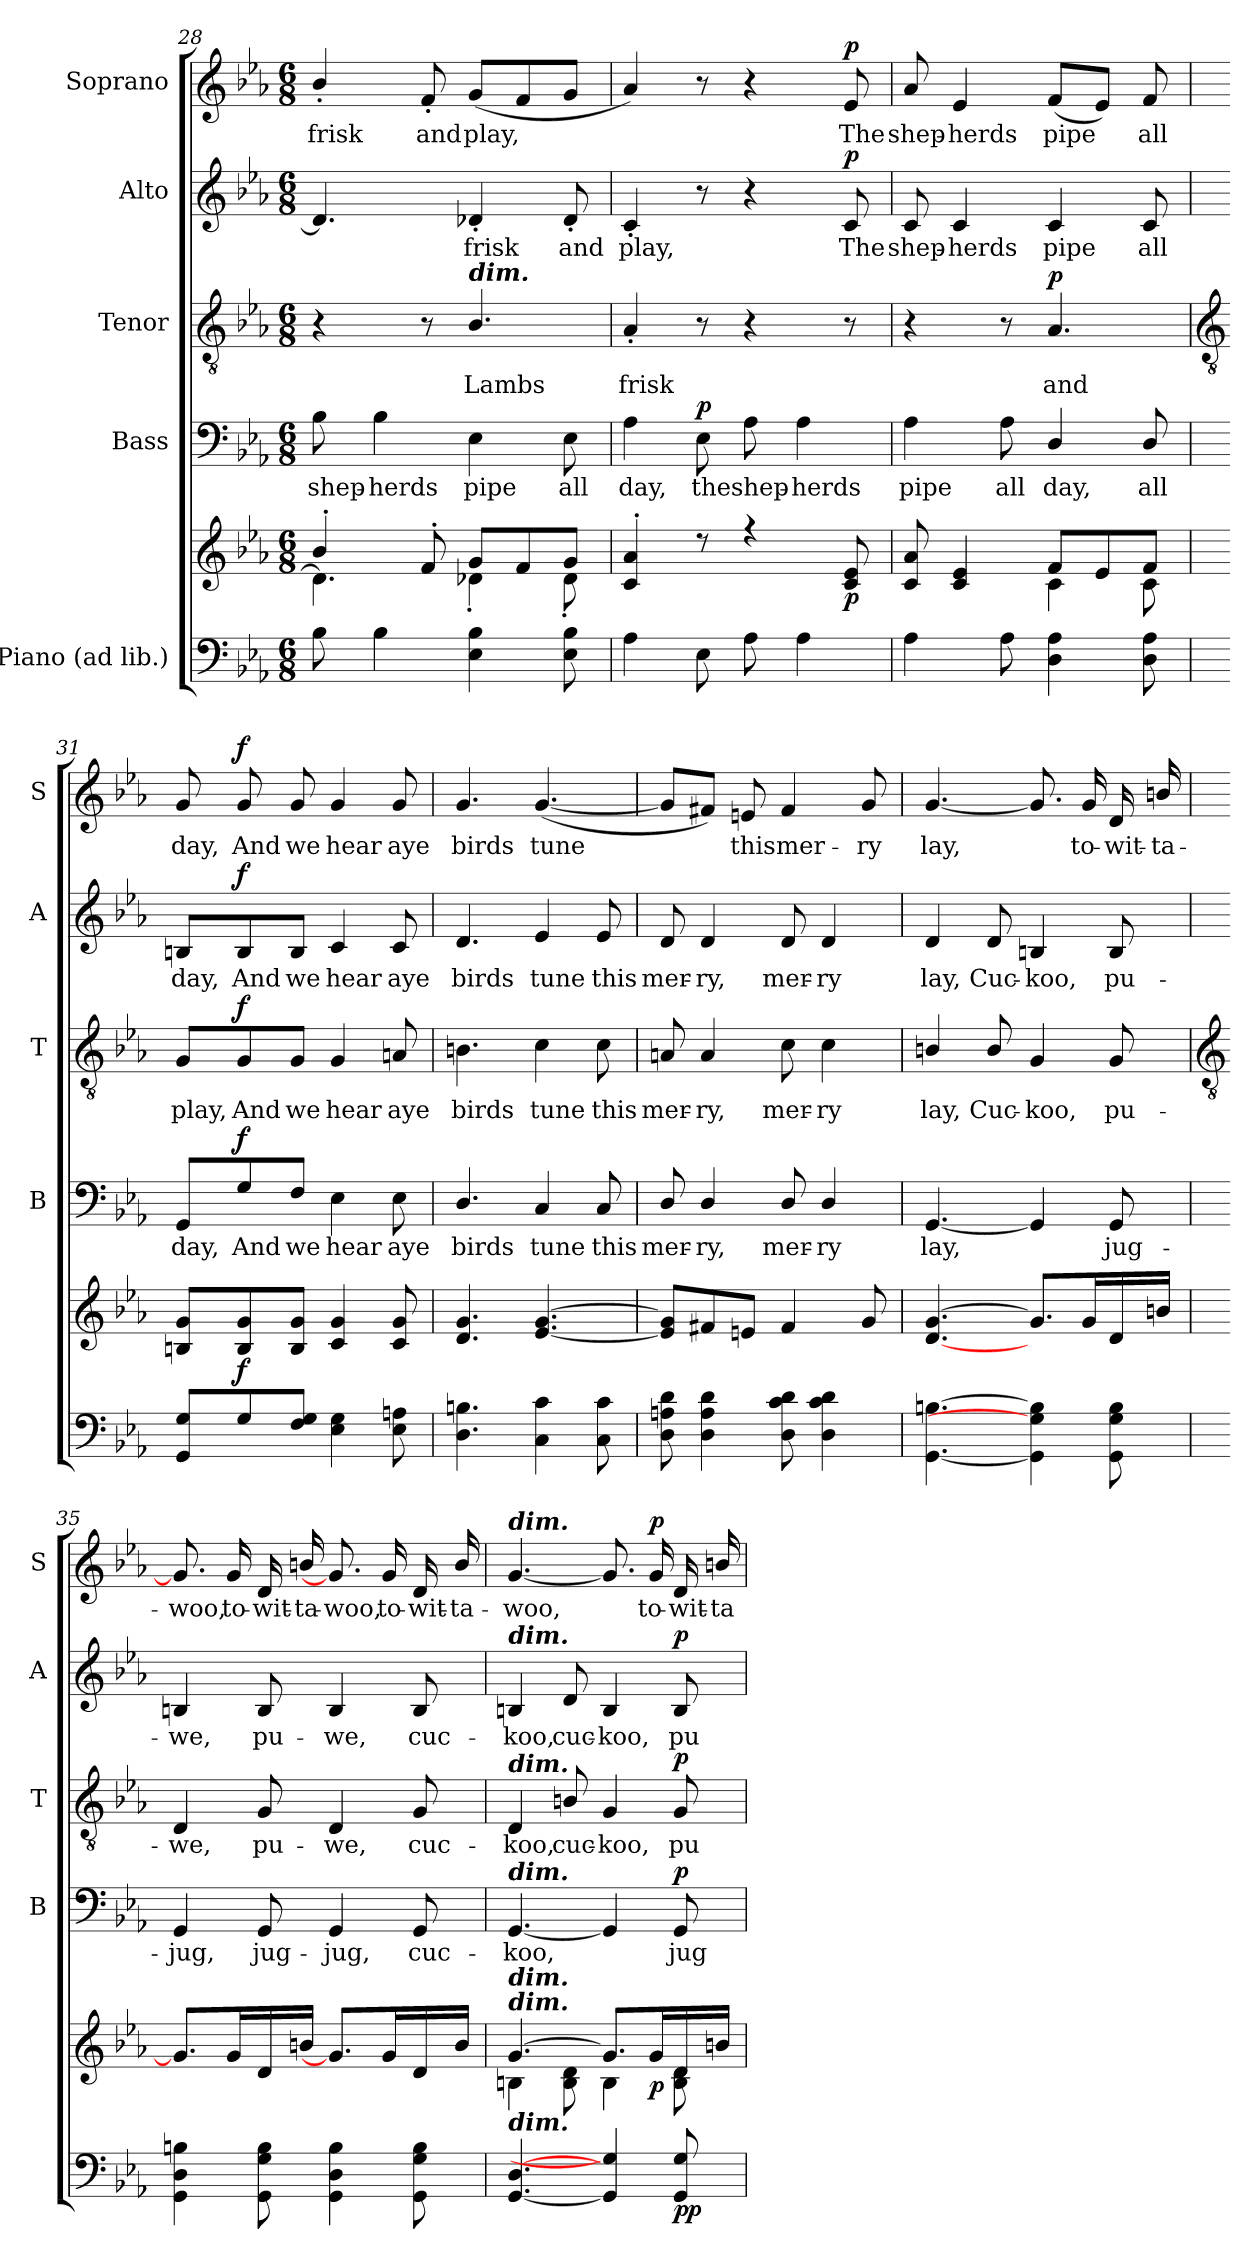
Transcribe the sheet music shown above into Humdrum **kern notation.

**kern	**kern	**dynam	**kern	**text	**dynam	**kern	**text	**dynam	**kern	**text	**dynam	**kern	**text	**dynam
*part5	*part5	*part5	*part4	*part4	*part4	*part3	*part3	*part3	*part2	*part2	*part2	*part1	*part1	*part1
*staff6	*staff5	*staff5/6	*staff4	*staff4	*staff4	*staff3	*staff3	*staff3	*staff2	*staff2	*staff2	*staff1	*staff1	*staff1
*I"Piano (ad lib.)	*	*	*I"Bass	*	*	*I"Tenor	*	*	*I"Alto	*	*	*I"Soprano	*	*
*	*	*	*I'B	*	*	*I'T	*	*	*I'A	*	*	*I'S	*	*
*clefF4	*clefG2	*	*clefF4	*	*	*clefGv2	*	*	*clefG2	*	*	*clefG2	*	*
*k[b-e-a-]	*k[b-e-a-]	*	*k[b-e-a-]	*	*	*k[b-e-a-]	*	*	*k[b-e-a-]	*	*	*k[b-e-a-]	*	*
*E-:	*E-:	*	*E-:	*	*	*E-:	*	*	*E-:	*	*	*E-:	*	*
*M6/8	*M6/8	*	*M6/8	*	*	*M6/8	*	*	*M6/8	*	*	*M6/8	*	*
=28	=28	=28	=28	=28	=28	=28	=28	=28	=28	=28	=28	=28	=28	=28
*	*^	*	*	*	*	*	*	*	*	*	*	*	*	*
!	!	!	!	!	!LO:LY:b	!	!	!	!	!	!	!	!	!LO:LY:b	!
8B-	4b-'/	4.d\]	.	8B-	shep-	.	4r	.	.	4.d]	.	.	4b-'/	frisk	.
!	!	!	!	!	!LO:LY:b	!	!	!	!	!	!	!	!	!	!
4B-	.	.	.	4B-	-herds	.	.	.	.	.	.	.	.	.	.
!	!	!	!	!	!	!	!	!	!	!	!	!	!	!LO:LY:b	!
.	8f'/	.	.	.	.	.	8r	.	.	.	.	.	8f'	and	.
!	!	!	!	!	!	!	!LO:TX:a:Bi:t=dim.	!	!	!	!	!	!	!	!
!	!	!	!	!	!LO:LY:b	!	!	!LO:LY:b	!	!	!LO:LY:b	!	!	!LO:LY:b	!
4E- 4B-	8g/L	4d-X'\	.	4E-	pipe	.	4.B-/	Lambs	.	4d-X'	frisk	.	(<8gL	play,	.
.	8f/	.	.	.	.	.	.	.	.	.	.	.	8f	.	.
!	!	!	!	!	!LO:LY:b	!	!	!	!	!	!LO:LY:b	!	!	!	!
8E- 8B-	8g/J	8d-'\	.	8E-	all	.	.	.	.	8d-'	and	.	8gJ	.	.
=29	=29	=29	=29	=29	=29	=29	=29	=29	=29	=29	=29	=29	=29	=29	=29
!	!	!	!	!	!LO:LY:b	!	!	!LO:LY:b	!	!	!LO:LY:b	!	!	!	!
4A-	4c/' 4a-/'	2.ryy	.	4A-	day,	.	4A-'	frisk	.	4c'	play,	.	4a-)	.	.
!	!	!	!	!	!LO:LY:b	!LO:DY:b	!	!	!	!	!	!	!	!	!
8E-	8r	.	.	8E-	the	p	8r	.	.	8r	.	.	8r	.	.
!	!	!	!	!	!LO:LY:b	!	!	!	!	!	!	!	!	!	!
8A-	4r	.	.	8A-	shep-	.	4r	.	.	4r	.	.	4r	.	.
!	!	!	!	!	!LO:LY:b	!	!	!	!	!	!	!	!	!	!
4A-	.	.	.	4A-	-herds	.	.	.	.	.	.	.	.	.	.
!	!	!	!LO:DY:b	!	!	!	!	!	!	!	!LO:LY:b	!LO:DY:b	!	!LO:LY:b	!LO:DY:b
.	8c/ 8e-/	.	p	.	.	.	8r	.	.	8c	The	p	8e-	The	p
=30	=30	=30	=30	=30	=30	=30	=30	=30	=30	=30	=30	=30	=30	=30	=30
!	!	!	!	!	!LO:LY:b	!	!	!	!	!	!LO:LY:b	!	!	!LO:LY:b	!
4A-	8c/ 8a-/	4.ryy	.	4A-	pipe	.	4r	.	.	8c	shep-	.	8a-	shep-	.
!	!	!	!	!	!	!	!	!	!	!	!LO:LY:b	!	!	!LO:LY:b	!
.	4c/ 4e-/	.	.	.	.	.	.	.	.	4c	-herds	.	4e-	-herds	.
!	!	!	!	!	!LO:LY:b	!	!	!	!	!	!	!	!	!	!
8A-	.	.	.	8A-	all	.	8r	.	.	.	.	.	.	.	.
!	!	!	!	!	!LO:LY:b	!	!	!LO:LY:b	!LO:DY:b	!	!LO:LY:b	!	!	!LO:LY:b	!
4D 4A-	8f/L	4c\	.	4D/	day,	.	4.A-	and	p	4c	pipe	.	(<8fL	pipe	.
.	8e-/	.	.	.	.	.	.	.	.	.	.	.	8e-J)	.	.
!	!	!	!	!	!LO:LY:b	!	!	!	!	!	!LO:LY:b	!	!	!LO:LY:b	!
8D 8A-	8f/J	8c\	.	8D/	all	.	.	.	.	8c	all	.	8f	all	.
*	*v	*v	*	*	*	*	*	*	*	*	*	*	*	*	*
!!LO:LB:g=z
=31	=31	=31	=31	=31	=31	=31	=31	=31	=31	=31	=31	=31	=31	=31
*	*	*	*	*	*	*clefGv2	*	*	*	*	*	*	*	*
*	*^	*	*	*	*	*	*	*	*	*	*	*	*	*
!	!	!	!	!	!LO:LY:b	!	!	!LO:LY:b	!	!	!LO:LY:b	!	!	!LO:LY:b	!
*	*v	*v	*	*	*	*	*	*	*	*	*	*	*	*	*
8GG 8GL	8Bn 8gL	.	8GG/L	day,	.	8G/L	play,	.	8Bn/L	day,	.	8g	day,	.
!	!	!LO:DY:b	!	!LO:LY:b	!LO:DY:b	!	!LO:LY:b	!LO:DY:b	!	!LO:LY:b	!LO:DY:b	!	!LO:LY:b	!LO:DY:b
8G	8B 8g	f	8G/	And	f	8G/	And	f	8B/	And	f	8g	And	f
!	!	!	!	!LO:LY:b	!	!	!LO:LY:b	!	!	!LO:LY:b	!	!	!LO:LY:b	!
8F 8GJ	8B 8gJ	.	8F/J	we	.	8G/J	we	.	8B/J	we	.	8g	we	.
!	!	!	!	!LO:LY:b	!	!	!LO:LY:b	!	!	!LO:LY:b	!	!	!LO:LY:b	!
4E- 4G	4c 4g	.	4E-	hear	.	4G	hear	.	4c	hear	.	4g	hear	.
!	!	!	!	!LO:LY:b	!	!	!LO:LY:b	!	!	!LO:LY:b	!	!	!LO:LY:b	!
8E- 8An	8c 8g	.	8E-	aye	.	8An	aye	.	8c	aye	.	8g	aye	.
=32	=32	=32	=32	=32	=32	=32	=32	=32	=32	=32	=32	=32	=32	=32
!	!	!	!	!LO:LY:b	!	!	!LO:LY:b	!	!	!LO:LY:b	!	!	!LO:LY:b	!
4.D\ 4.Bn\	4.d 4.g	.	4.D/	birds	.	4.Bn	birds	.	4.d	birds	.	4.g	birds	.
!	!	!	!	!LO:LY:b	!	!	!LO:LY:b	!	!	!LO:LY:b	!	!	!LO:LY:b	!
4C 4c	[4.e- [4.g	.	4C	tune	.	4c	tune	.	4e-	tune	.	(<[4.g	tune	.
!	!	!	!	!LO:LY:b	!	!	!LO:LY:b	!	!	!LO:LY:b	!	!	!	!
8C 8c	.	.	8C	this	.	8c	this	.	8e-	this	.	.	.	.
=33	=33	=33	=33	=33	=33	=33	=33	=33	=33	=33	=33	=33	=33	=33
!	!	!	!	!LO:LY:b	!	!	!LO:LY:b	!	!	!LO:LY:b	!	!	!	!
8D\ 8An\ 8d\	8e-] 8g]L	.	8D/	mer-	.	8An	mer-	.	8d	mer-	.	8gL]	.	.
!	!	!	!	!LO:LY:b	!	!	!LO:LY:b	!	!	!LO:LY:b	!	!	!	!
4D\ 4A\ 4d\	8f#X	.	4D/	-ry,	.	4A	-ry,	.	4d	-ry,	.	8f#XJ)	.	.
!	!	!	!	!	!	!	!	!	!	!	!	!	!LO:LY:b	!
.	8enJ	.	.	.	.	.	.	.	.	.	.	8en	this	.
!	!	!	!	!LO:LY:b	!	!	!LO:LY:b	!	!	!LO:LY:b	!	!	!LO:LY:b	!
8D\ 8c\ 8d\	4f#	.	8D/	mer-	.	8c	mer-	.	8d	mer-	.	4f#	mer-	.
!	!	!	!	!LO:LY:b	!	!	!LO:LY:b	!	!	!LO:LY:b	!	!	!	!
4D\ 4c\ 4d\	.	.	4D/	-ry	.	4c	-ry	.	4d	-ry	.	.	.	.
!	!	!	!	!	!	!	!	!	!	!	!	!	!LO:LY:b	!
.	8g	.	.	.	.	.	.	.	.	.	.	8g	-ry	.
=34	=34	=34	=34	=34	=34	=34	=34	=34	=34	=34	=34	=34	=34	=34
!	!	!	!	!LO:LY:b	!	!	!LO:LY:b	!	!	!LO:LY:b	!	!	!LO:LY:b	!
[4.GG [4.Bn	[4.d [4.g	.	[4.GG	lay,	.	4Bn/	lay,	.	4d	lay,	.	[4.g	lay,	.
!	!	!	!	!	!	!	!LO:LY:b	!	!	!LO:LY:b	!	!	!	!
.	.	.	.	.	.	8B/	Cuc-	.	8d	Cuc-	.	.	.	.
!	!	!	!	!	!	!	!LO:LY:b	!	!	!LO:LY:b	!	!	!	!
4GG] 4G] 4B]	8.gL]	.	4GG]	.	.	4G	-koo,	.	4Bn	-koo,	.	8.g]	.	.
!	!	!	!	!	!	!	!	!	!	!	!	!	!LO:LY:b	!
.	16gL	.	.	.	.	.	.	.	.	.	.	16g	to-	.
!	!	!	!	!LO:LY:b	!	!	!LO:LY:b	!	!	!LO:LY:b	!	!	!LO:LY:b	!
8GG 8G 8B	16d	.	8GG	jug-	.	8G	pu-	.	8B	pu-	.	16d	-wit-	.
!	!	!	!	!	!	!	!	!	!	!	!	!	!LO:LY:b	!
.	16bnJJ	.	.	.	.	.	.	.	.	.	.	16bn/	-ta-	.
!!LO:LB:g=z
=35	=35	=35	=35	=35	=35	=35	=35	=35	=35	=35	=35	=35	=35	=35
*	*	*	*	*	*	*clefGv2	*	*	*	*	*	*	*	*
*	*^	*	*	*	*	*	*	*	*	*	*	*	*	*
!	!	!LO:N:vis=1	!	!	!LO:LY:b	!	!	!LO:LY:b	!	!	!LO:LY:b	!	!	!LO:LY:b	!
4GG 4D 4Bn	8.g/L]	2.ryy	.	4GG	-jug,	.	4D	-we,	.	4Bn	-we,	.	8.g]	-woo,	.
!	!	!	!	!	!	!	!	!	!	!	!	!	!	!LO:LY:b	!
.	16g/L	.	.	.	.	.	.	.	.	.	.	.	16g	to-	.
!	!	!	!	!	!LO:LY:b	!	!	!LO:LY:b	!	!	!LO:LY:b	!	!	!LO:LY:b	!
8GG 8G 8B	16d/	.	.	8GG	jug-	.	8G	pu-	.	8B	pu-	.	16d	-wit-	.
!	!	!	!	!	!	!	!	!	!	!	!	!	!	!LO:LY:b	!
.	16bn/JJ	.	.	.	.	.	.	.	.	.	.	.	16bn/	-ta-	.
!	!	!	!	!	!LO:LY:b	!	!	!LO:LY:b	!	!	!LO:LY:b	!	!	!LO:LY:b	!
4GG 4D 4B	8.g/L]	.	.	4GG	-jug,	.	4D	-we,	.	4B	-we,	.	8.g]	-woo,	.
!	!	!	!	!	!	!	!	!	!	!	!	!	!	!LO:LY:b	!
.	16g/L	.	.	.	.	.	.	.	.	.	.	.	16g	to-	.
!	!	!	!	!	!LO:LY:b	!	!	!LO:LY:b	!	!	!LO:LY:b	!	!	!LO:LY:b	!
8GG 8G 8B	16d/	.	.	8GG	cuc-	.	8G	cuc-	.	8B	cuc-	.	16d	-wit-	.
!	!	!	!	!	!	!	!	!	!	!	!	!	!	!LO:LY:b	!
.	16b/JJ	.	.	.	.	.	.	.	.	.	.	.	16b/	-ta-	.
=36	=36	=36	=36	=36	=36	=36	=36	=36	=36	=36	=36	=36	=36	=36	=36
!	!	!	!	!	!	!	!	!	!	!	!	!	!LO:TX:a:Bi:t=dim.	!	!
!	!	!	!	!	!	!	!	!	!	!LO:TX:a:Bi:t=dim.	!	!	!	!	!
!	!	!	!	!	!	!	!LO:TX:a:Bi:t=dim.	!	!	!	!	!	!	!	!
!	!	!	!	!LO:TX:a:Bi:t=dim.	!	!	!	!	!	!	!	!	!	!	!
!	!LO:TX:a:Bi:t=dim.	!	!	!	!	!	!	!	!	!	!	!	!	!	!
!	!LO:TX:a:Bi:t=dim.	!	!	!	!	!	!	!	!	!	!	!	!	!	!
!LO:TX:a:Bi:t=dim.	!	!	!	!	!	!	!	!	!	!	!	!	!	!	!
!	!	!	!	!	!LO:LY:b	!	!	!LO:LY:b	!	!	!LO:LY:b	!	!	!LO:LY:b	!
[4.GG [4.D	[4.g/	4Bn\	.	[4.GG	-koo,	.	4D	-koo,	.	4Bn	-koo,	.	[4.g	-woo,	.
!	!	!	!	!	!	!	!	!LO:LY:b	!	!	!LO:LY:b	!	!	!	!
.	.	8B\ 8d\	.	.	.	.	8Bn/	cuc-	.	8d	cuc-	.	.	.	.
!	!	!	!	!	!	!	!	!LO:LY:b	!	!	!LO:LY:b	!	!	!	!
4GG] 4G]	8.g/L]	4B\	.	4GG]	.	.	4G	-koo,	.	4B	-koo,	.	8.g]	.	.
!	!	!	!LO:DY:b	!	!	!	!	!	!	!	!	!	!	!LO:LY:b	!LO:DY:b
.	16g/L	.	p	.	.	.	.	.	.	.	.	.	16g	to-	p
!	!	!	!LO:DY:b=2	!	!LO:LY:b	!	!	!LO:LY:b	!	!	!LO:LY:b	!	!	!LO:LY:b	!
!	!	!	!LO:DY:n=1:b	!	!	!LO:DY:b	!	!	!LO:DY:b	!	!	!LO:DY:b	!	!	!
8GG 8G	16d/	8B\ 8d\	p p	8GG	jug-	p	8G	pu-	p	8B	pu-	p	16d	-wit-	.
!	!	!	!	!	!	!	!	!	!	!	!	!	!	!LO:LY:b	!
.	16bn/JJ	.	.	.	.	.	.	.	.	.	.	.	16bn/	-ta-	.
*	*v	*v	*	*	*	*	*	*	*	*	*	*	*	*	*
=	=	=	=	=	=	=	=	=	=	=	=	=	=	=
*-	*-	*-	*-	*-	*-	*-	*-	*-	*-	*-	*-	*-	*-	*-
